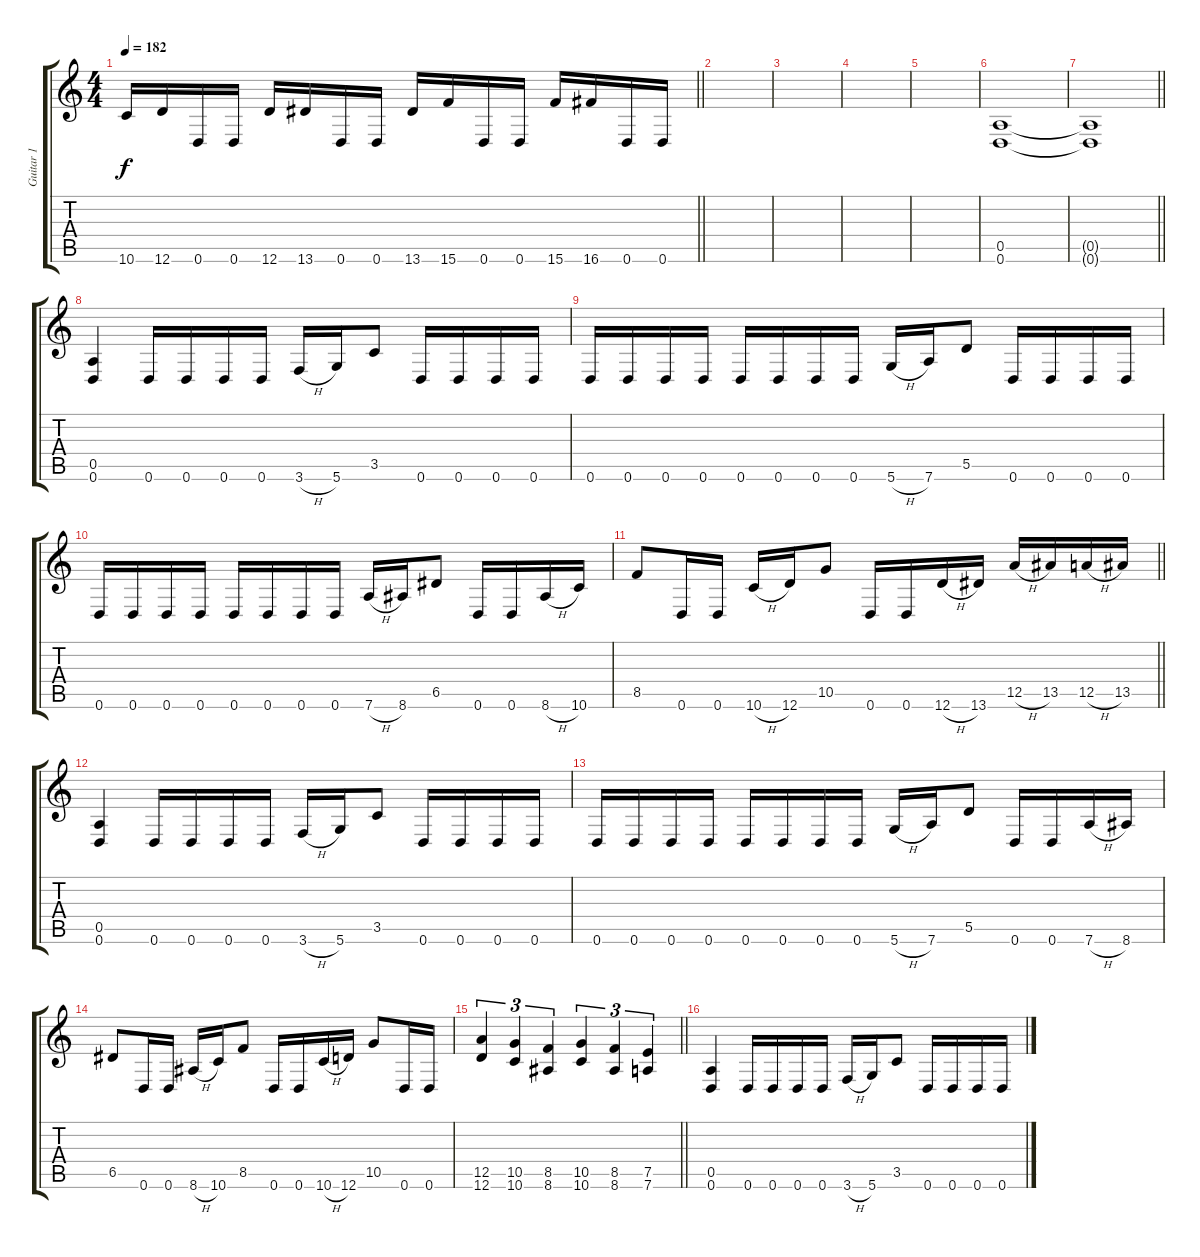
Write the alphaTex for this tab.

\track ("Guitar 1" "Guitar 1") {instrument distortionguitar}
\staff {score tabs}
\tuning (E4 B3 G3 D3 A2 D2) {hide}
\ts (4 4)
\tempo 182
\clef g2
\barLineRight lightlight
\ks c
10.6.16{dy f} 12.6.16 0.6.16 0.6.16 12.6.16 13.6.16 0.6.16 0.6.16 13.6.16 15.6.16 0.6.16 0.6.16 15.6.16 16.6.16 0.6.16 0.6.16 |
|
|
|
|
(0.5 0.6).1 |
\barLineRight lightlight
(0.5{t} 0.6{t}).1 |
\section ("" "")
(0.5 0.6).4 0.6.16 0.6.16 0.6.16 0.6.16 3.6{h}.16 5.6.16 3.5.8 0.6.16 0.6.16 0.6.16 0.6.16 |
0.6.16 0.6.16 0.6.16 0.6.16 0.6.16 0.6.16 0.6.16 0.6.16 5.6{h}.16 7.6.16 5.5.8 0.6.16 0.6.16 0.6.16 0.6.16 |
0.6.16 0.6.16 0.6.16 0.6.16 0.6.16 0.6.16 0.6.16 0.6.16 7.6{h}.16 8.6.16 6.5.8 0.6.16 0.6.16 8.6{h}.16 10.6.16 |
\barLineRight lightlight
8.5.8 0.6.16 0.6.16 10.6{h}.16 12.6.16 10.5.8 0.6.16 0.6.16 12.6{h}.16 13.6.16 12.5{h}.16 13.5.16 12.5{h}.16 13.5.16 |
(0.5 0.6).4 0.6.16 0.6.16 0.6.16 0.6.16 3.6{h}.16 5.6.16 3.5.8 0.6.16 0.6.16 0.6.16 0.6.16 |
0.6.16 0.6.16 0.6.16 0.6.16 0.6.16 0.6.16 0.6.16 0.6.16 5.6{h}.16 7.6.16 5.5.8 0.6.16 0.6.16 7.6{h}.16 8.6.16 |
6.5.8 0.6.16 0.6.16 8.6{h}.16 10.6.16 8.5.8 0.6.16 0.6.16 10.6{h}.16 12.6.16 10.5.8 0.6.16 0.6.16 |
\barLineRight lightlight
(12.5 12.6).4{tu (3 2)} (10.5 10.6).4{tu (3 2)} (8.5 8.6).4{tu (3 2)} (10.5 10.6).4{tu (3 2)} (8.5 8.6).4{tu (3 2)} (7.5 7.6).4{tu (3 2)} |
(0.5 0.6).4 0.6.16 0.6.16 0.6.16 0.6.16 3.6{h}.16 5.6.16 3.5.8 0.6.16 0.6.16 0.6.16 0.6.16
